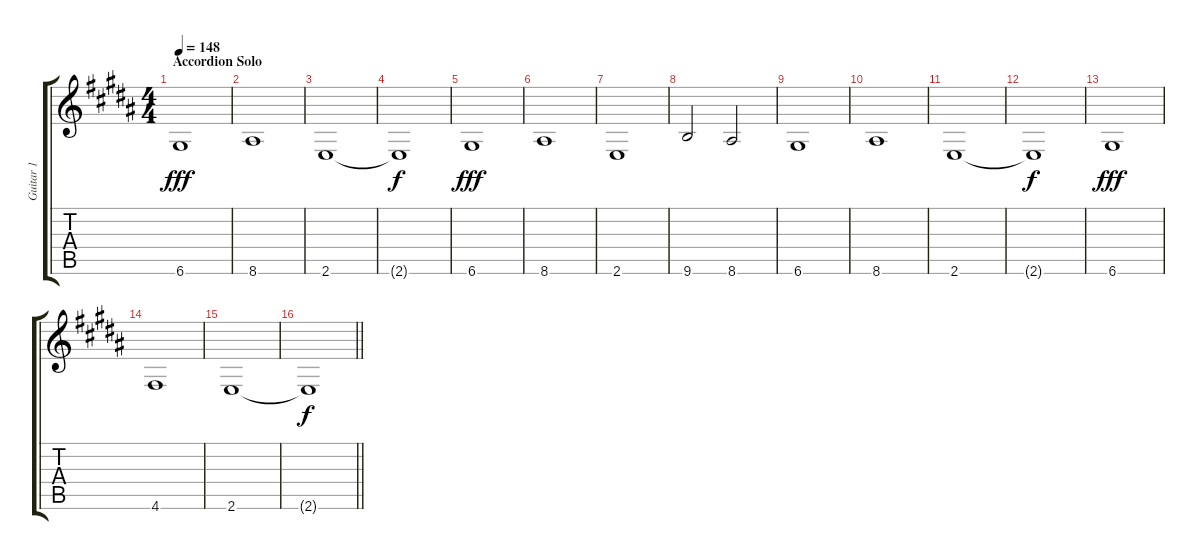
\track ("Guitar 1" "Guitar 1") {instrument distortionguitar}
\staff {score tabs}
\tuning (E4 B3 G3 D3 A2 D2) {hide}
\ts (4 4)
\section ("" "Accordion Solo")
\tempo 148
\clef g2
\ks b
6.6.1{dy fff} |
8.6.1 |
2.6.1 |
2.6{t}.1{dy f} |
6.6.1{dy fff} |
8.6.1 |
2.6.1 |
9.6.2 8.6.2 |
6.6.1 |
8.6.1 |
2.6.1 |
2.6{t}.1{dy f} |
6.6.1{dy fff} |
4.6.1 |
2.6.1 |
\barLineRight lightlight
2.6{t}.1{dy f}
